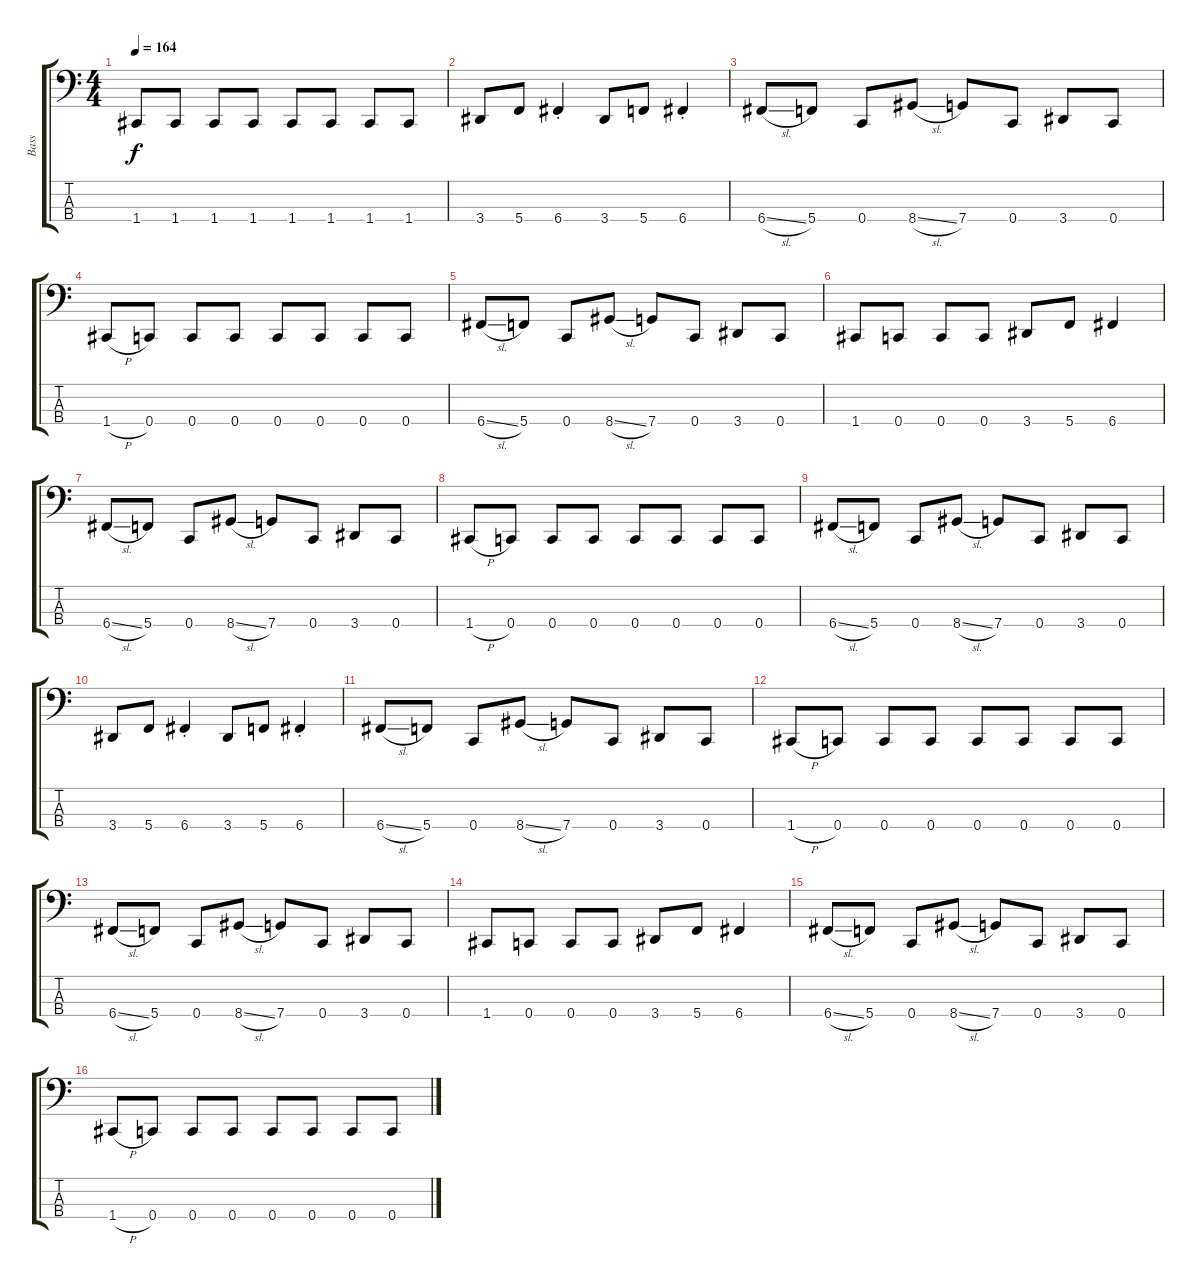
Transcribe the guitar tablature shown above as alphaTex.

\track ("Bass" "Bass") {instrument electricbasspick}
\staff {score tabs}
\tuning (F2 C2 G1 C1) {hide}
\ts (4 4)
\tempo 164
\clef f4
\ks c
1.4.8{dy f} 1.4.8 1.4.8 1.4.8 1.4.8 1.4.8 1.4.8 1.4.8 |
3.4.8 5.4.8 6.4{st}.4 3.4.8 5.4.8 6.4{st}.4 |
6.4{sl}.8 5.4.8 0.4.8 8.4{sl}.8 7.4.8 0.4.8 3.4.8 0.4.8 |
1.4{h}.8 0.4.8 0.4.8 0.4.8 0.4.8 0.4.8 0.4.8 0.4.8 |
6.4{sl}.8 5.4.8 0.4.8 8.4{sl}.8 7.4.8 0.4.8 3.4.8 0.4.8 |
1.4.8 0.4.8 0.4.8 0.4.8 3.4.8 5.4.8 6.4.4 |
6.4{sl}.8 5.4.8 0.4.8 8.4{sl}.8 7.4.8 0.4.8 3.4.8 0.4.8 |
1.4{h}.8 0.4.8 0.4.8 0.4.8 0.4.8 0.4.8 0.4.8 0.4.8 |
6.4{sl}.8 5.4.8 0.4.8 8.4{sl}.8 7.4.8 0.4.8 3.4.8 0.4.8 |
3.4.8 5.4.8 6.4{st}.4 3.4.8 5.4.8 6.4{st}.4 |
6.4{sl}.8 5.4.8 0.4.8 8.4{sl}.8 7.4.8 0.4.8 3.4.8 0.4.8 |
1.4{h}.8 0.4.8 0.4.8 0.4.8 0.4.8 0.4.8 0.4.8 0.4.8 |
6.4{sl}.8 5.4.8 0.4.8 8.4{sl}.8 7.4.8 0.4.8 3.4.8 0.4.8 |
1.4.8 0.4.8 0.4.8 0.4.8 3.4.8 5.4.8 6.4.4 |
6.4{sl}.8 5.4.8 0.4.8 8.4{sl}.8 7.4.8 0.4.8 3.4.8 0.4.8 |
1.4{h}.8 0.4.8 0.4.8 0.4.8 0.4.8 0.4.8 0.4.8 0.4.8
